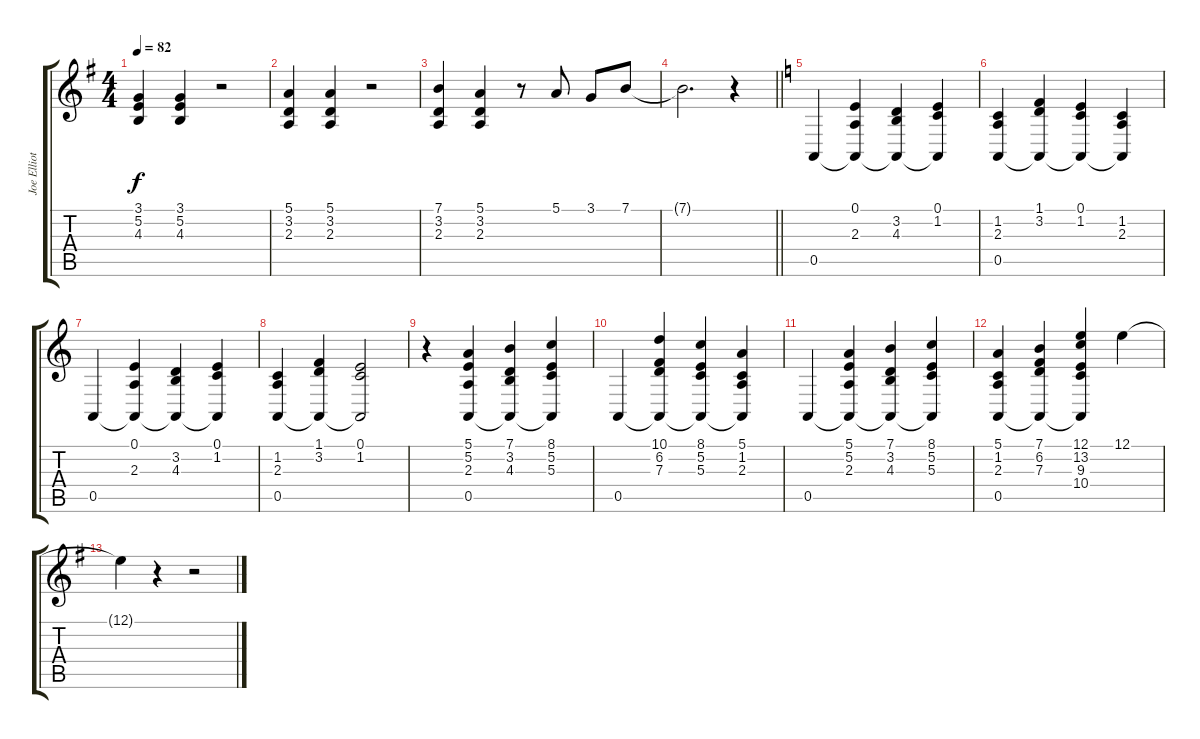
\track ("Joe Elliott" "Joe Elliot") {instrument lead1square}
\staff {score tabs}
\tuning (E4 B3 G3 D3 A2 E2) {hide}
\ts (4 4)
\tempo 82
\clef g2
\ks eminor
(3.1 5.2 4.3).4{dy f} (3.1 5.2 4.3).4 r.2 |
(5.1 3.2 2.3).4 (5.1 3.2 2.3).4 r.2 |
(7.1 3.2 2.3).4 (5.1 3.2 2.3).4 r.8 5.1.8 3.1.8 7.1.8 |
\barLineRight lightlight
7.1{t}.2{d} r.4 |
\ks aminor
0.5.4 (0.1 2.3 0.5{t}).4 (3.2 4.3 0.5{t}).4 (0.1 1.2 0.5{t}).4 |
(1.2 2.3 0.5).4 (1.1 3.2 0.5{t}).4 (0.1 1.2 0.5{t}).4 (1.2 2.3 0.5{t}).4 |
0.5.4 (0.1 2.3 0.5{t}).4 (3.2 4.3 0.5{t}).4 (0.1 1.2 0.5{t}).4 |
(1.2 2.3 0.5).4 (1.1 3.2 0.5{t}).4 (0.1 1.2 0.5{t}).2 |
r.4 (5.1 5.2 2.3 0.5).4 (7.1 3.2 4.3 0.5{t}).4 (8.1 5.2 5.3 0.5{t}).4 |
0.5.4 (10.1 6.2 7.3 0.5{t}).4 (8.1 5.2 5.3 0.5{t}).4 (5.1 1.2 2.3 0.5{t}).4 |
0.5.4 (5.1 5.2 2.3 0.5{t}).4 (7.1 3.2 4.3 0.5{t}).4 (8.1 5.2 5.3 0.5{t}).4 |
(5.1 1.2 2.3 0.5).4 (7.1 6.2 7.3 0.5{t}).4 (12.1 13.2 9.3 10.4 0.5{t}).4 12.1.4 |
\ks eminor
12.1{t}.4 r.4 r.2
